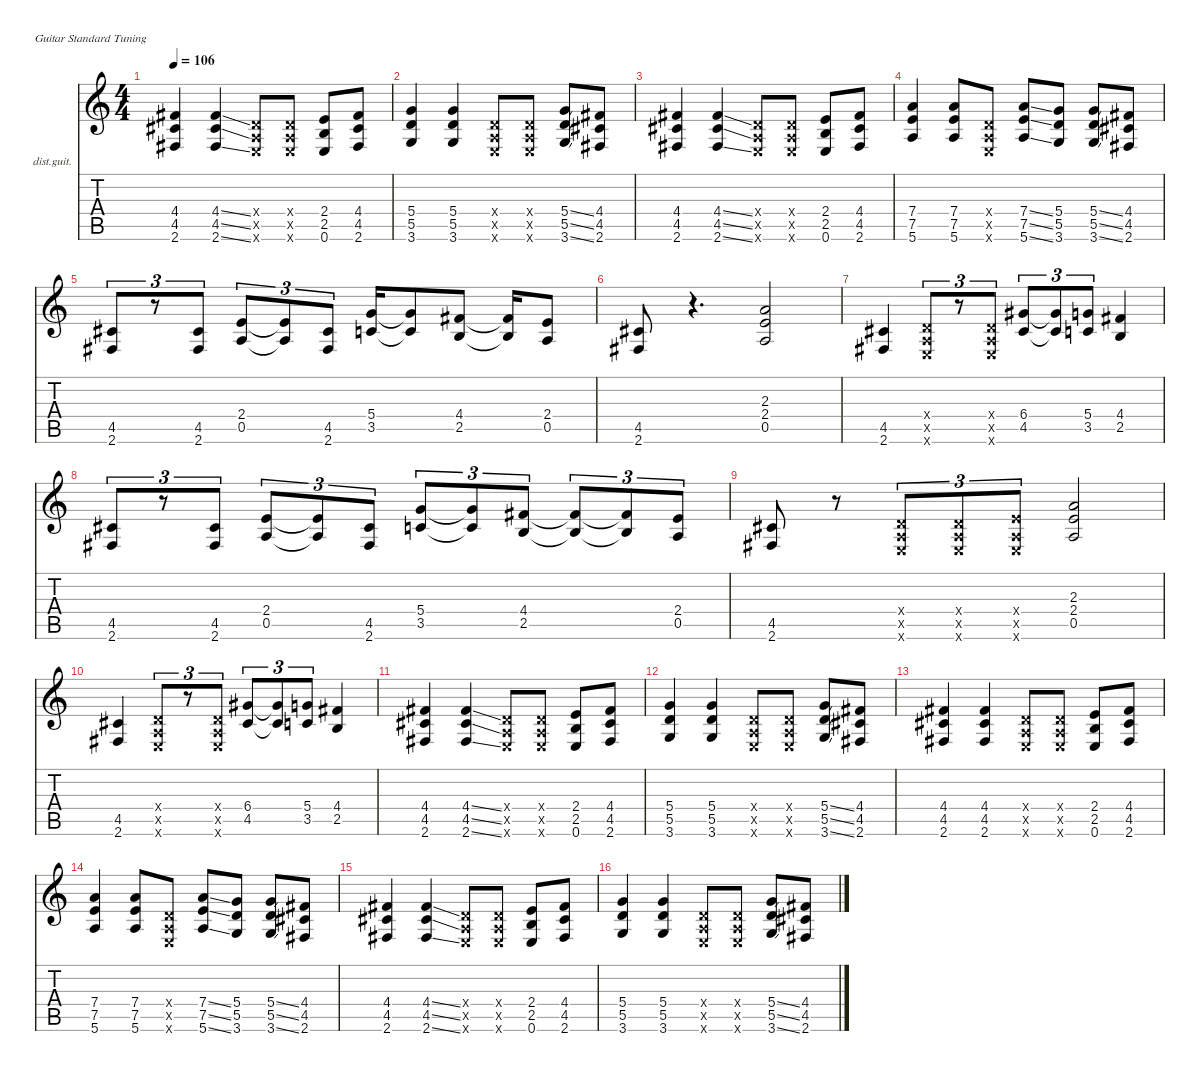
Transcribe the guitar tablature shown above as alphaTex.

\defaultSystemsLayout 4
\hideDynamics
\bracketExtendMode nobrackets
\firstSystemTrackNameOrientation horizontal
\otherSystemsTrackNameOrientation horizontal
\track ("James Hetfield" "dist.guit.") {instrument distortionguitar}
\staff {score tabs}
\tuning (E4 B3 G3 D3 A2 E2)
\ts (4 4)
\tempo 106
\clef g2
\ks c
(4.4{acc #} 4.5{acc #} 2.6{acc #}).4{dy f beam Up} (4.4{ss acc #} 4.5{ss acc #} 2.6{ss acc #}).4{beam Up} (0.4{x} 0.5{x} 0.6{x}).8{beam Up} (0.4{x} 0.5{x} 0.6{x}).8{beam Up} (2.4 2.5 0.6).8{beam Up} (4.4{acc #} 4.5{acc #} 2.6{acc #}).8{beam Up} |
(5.4 5.5 3.6).4{beam Up} (5.4 5.5 3.6).4{beam Up} (0.4{x} 0.5{x} 0.6{x}).8{beam Up} (0.4{x} 0.5{x} 0.6{x}).8{beam Up} (5.4{ss} 5.5{ss} 3.6{ss}).8{beam Up} (4.4{acc #} 4.5{acc #} 2.6{acc #}).8{beam Up} |
(4.4{acc #} 4.5{acc #} 2.6{acc #}).4{beam Up} (4.4{ss acc #} 4.5{ss acc #} 2.6{ss acc #}).4{beam Up} (0.4{x} 0.5{x} 0.6{x}).8{beam Up} (0.4{x} 0.5{x} 0.6{x}).8{beam Up} (2.4 2.5 0.6).8{beam Up} (4.4{acc #} 4.5{acc #} 2.6{acc #}).8{beam Up} |
(7.4 7.5 5.6).4{beam Up} (7.4 7.5 5.6).8{beam Up} (0.4{x} 0.5{x} 0.6{x}).8{beam Up} (7.4{ss} 7.5{ss} 5.6{ss}).8{beam Up} (5.4 5.5 3.6).8{beam Up} (5.4{ss} 5.5{ss} 3.6{ss}).8{beam Up} (4.4{acc #} 4.5{acc #} 2.6{acc #}).8{beam Up} |
(4.5{acc #} 2.6{acc #}).8{tu (3 2) beam Up} r.8{tu (3 2) beam Up} (4.5{acc #} 2.6{acc #}).8{tu (3 2) beam Up} (2.4 0.5).8{tu (3 2) beam Up} (2.4{t} 0.5{t}).8{tu (3 2) beam Up} (4.5{acc #} 2.6{acc #}).8{tu (3 2) beam Up} (5.4 3.5).16{beam Up} (5.4{t} 3.5{t}).8{beam Up} (4.4{acc #} 2.5).8{beam Up} (4.4{t acc #} 2.5{t}).16{beam Up} (2.4 0.5).8{beam Up} |
(4.5{acc #} 2.6{acc #}).8{beam Up} r.4{d beam Up} (2.3 2.4 0.5).2{beam Up} |
(4.5{acc #} 2.6{acc #}).4{beam Up} (0.4{x} 0.5{x} 0.6{x}).8{tu (3 2) beam Up} r.8{tu (3 2) beam Up} (0.4{x} 0.5{x} 0.6{x}).8{tu (3 2) beam Up} (6.4{acc #} 4.5{acc #}).8{tu (3 2) beam Up} (6.4{t acc #} 4.5{t acc #}).8{tu (3 2) beam Up} (5.4 3.5).8{tu (3 2) beam Up} (4.4{acc #} 2.5).4{beam Up} |
(4.5{acc #} 2.6{acc #}).8{tu (3 2) beam Up} r.8{tu (3 2) beam Up} (4.5{acc #} 2.6{acc #}).8{tu (3 2) beam Up} (2.4 0.5).8{tu (3 2) beam Up} (2.4{t} 0.5{t}).8{tu (3 2) beam Up} (4.5{acc #} 2.6{acc #}).8{tu (3 2) beam Up} (5.4 3.5).8{tu (3 2) beam Up} (5.4{t} 3.5{t}).8{tu (3 2) beam Up} (4.4{acc #} 2.5).8{tu (3 2) beam Up} (4.4{t acc #} 2.5{t}).8{tu (3 2) beam Up} (4.4{t acc #} 2.5{t}).8{tu (3 2) beam Up} (2.4 0.5).8{tu (3 2) beam Up} |
(4.5{acc #} 2.6{acc #}).8{beam Up} r.8{beam Up} (0.4{x} 0.5{x} 0.6{x}).8{tu (3 2) beam Up} (0.4{x} 0.5{x} 0.6{x}).8{tu (3 2) beam Up} (2.4{x} 0.5{x} 0.6{x}).8{tu (3 2) beam Up} (2.3 2.4 0.5).2{beam Up} |
(4.5{acc #} 2.6{acc #}).4{beam Up} (0.4{x} 0.5{x} 0.6{x}).8{tu (3 2) beam Up} r.8{tu (3 2) beam Up} (0.4{x} 0.5{x} 0.6{x}).8{tu (3 2) beam Up} (6.4{acc #} 4.5{acc #}).8{tu (3 2) beam Up} (6.4{t acc #} 4.5{t acc #}).8{tu (3 2) beam Up} (5.4 3.5).8{tu (3 2) beam Up} (4.4{acc #} 2.5).4{beam Up} |
(4.4{acc #} 4.5{acc #} 2.6{acc #}).4{beam Up} (4.4{ss acc #} 4.5{ss acc #} 2.6{ss acc #}).4{beam Up} (0.4{x} 0.5{x} 0.6{x}).8{beam Up} (0.4{x} 0.5{x} 0.6{x}).8{beam Up} (2.4 2.5 0.6).8{beam Up} (4.4{acc #} 4.5{acc #} 2.6{acc #}).8{beam Up} |
(5.4 5.5 3.6).4{beam Up} (5.4 5.5 3.6).4{beam Up} (0.4{x} 0.5{x} 0.6{x}).8{beam Up} (0.4{x} 0.5{x} 0.6{x}).8{beam Up} (5.4{ss} 5.5{ss} 3.6{ss}).8{beam Up} (4.4{acc #} 4.5{acc #} 2.6{acc #}).8{beam Up} |
(4.4{acc #} 4.5{acc #} 2.6{acc #}).4{beam Up} (4.4{acc #} 4.5{acc #} 2.6{acc #}).4{beam Up} (0.4{x} 0.5{x} 0.6{x}).8{beam Up} (0.4{x} 0.5{x} 0.6{x}).8{beam Up} (2.4 2.5 0.6).8{beam Up} (4.4{acc #} 4.5{acc #} 2.6{acc #}).8{beam Up} |
(7.4 7.5 5.6).4{beam Up} (7.4 7.5 5.6).8{beam Up} (0.4{x} 0.5{x} 0.6{x}).8{beam Up} (7.4{ss} 7.5{ss} 5.6{ss}).8{beam Up} (5.4 5.5 3.6).8{beam Up} (5.4{ss} 5.5{ss} 3.6{ss}).8{beam Up} (4.4{acc #} 4.5{acc #} 2.6{acc #}).8{beam Up} |
(4.4{acc #} 4.5{acc #} 2.6{acc #}).4{beam Up} (4.4{ss acc #} 4.5{ss acc #} 2.6{ss acc #}).4{beam Up} (0.4{x} 0.5{x} 0.6{x}).8{beam Up} (0.4{x} 0.5{x} 0.6{x}).8{beam Up} (2.4 2.5 0.6).8{beam Up} (4.4{acc #} 4.5{acc #} 2.6{acc #}).8{beam Up} |
(5.4 5.5 3.6).4{beam Up} (5.4 5.5 3.6).4{beam Up} (0.4{x} 0.5{x} 0.6{x}).8{beam Up} (0.4{x} 0.5{x} 0.6{x}).8{beam Up} (5.4{ss} 5.5{ss} 3.6{ss}).8{beam Up} (4.4{acc #} 4.5{acc #} 2.6{acc #}).8{beam Up}
